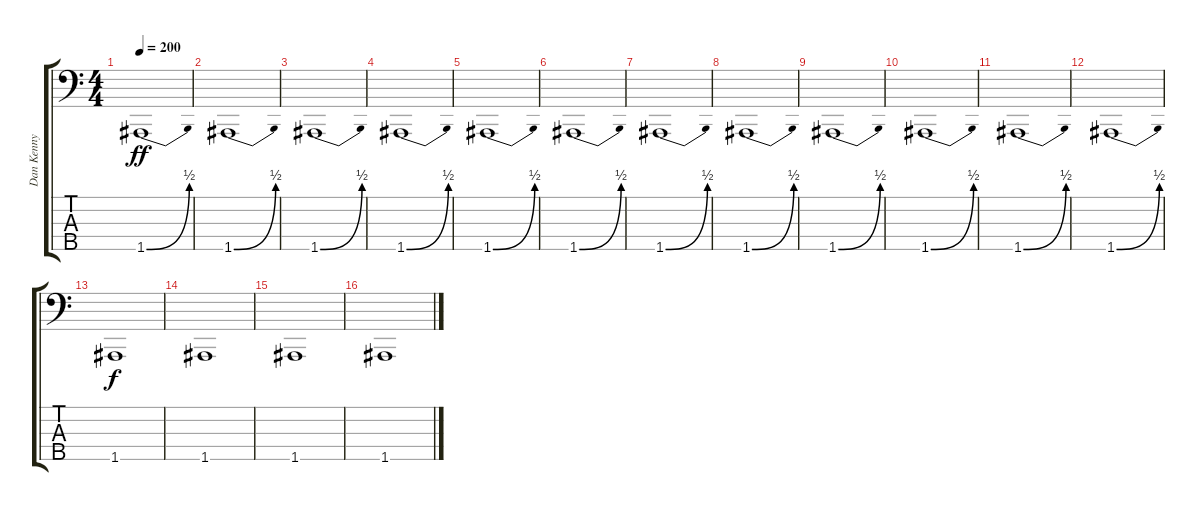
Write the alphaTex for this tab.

\track ("Dan Kenny" "Dan Kenny") {instrument electricbassfinger}
\staff {score tabs}
\tuning (G2 D2 A1 E1 A0) {hide}
\ts (4 4)
\tempo 200
\clef f4
\ks c
1.5{be (bend 0 0 60 2)}.1{dy ff} |
1.5{be (bend 0 0 60 2)}.1 |
1.5{be (bend 0 0 60 2)}.1 |
1.5{be (bend 0 0 60 2)}.1 |
1.5{be (bend 0 0 60 2)}.1 |
1.5{be (bend 0 0 60 2)}.1 |
1.5{be (bend 0 0 60 2)}.1 |
1.5{be (bend 0 0 60 2)}.1 |
1.5{be (bend 0 0 60 2)}.1 |
1.5{be (bend 0 0 60 2)}.1 |
1.5{be (bend 0 0 60 2)}.1 |
1.5{be (bend 0 0 60 2)}.1 |
1.5.1{dy f} |
1.5.1 |
1.5.1 |
1.5.1
